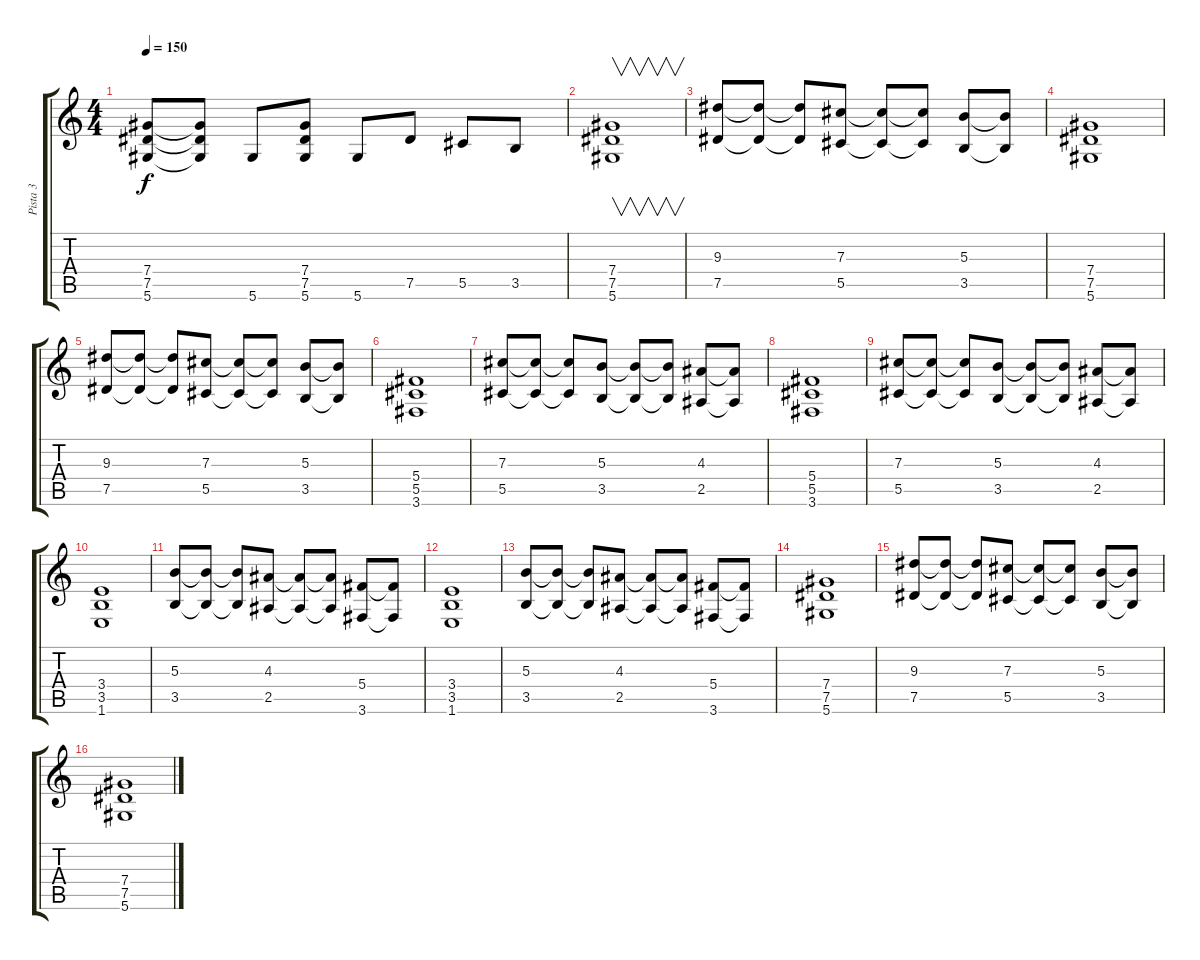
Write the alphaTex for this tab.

\track ("Pista 3" "Pista 3") {instrument distortionguitar}
\staff {score tabs}
\tuning (Eb4 Bb3 Gb3 Db3 Ab2 Eb2) {hide}
\ts (4 4)
\tempo 150
\clef g2
\ks c
(7.4 7.5 5.6).8{dy f} (7.4{t} 7.5{t} 5.6{t}).8 5.6.8 (7.4 7.5 5.6).8 5.6.8 7.5.8 5.5.8 3.5.8 |
(7.4 7.5 5.6).1{v} |
(9.3 7.5).8 (9.3{t} 7.5{t}).8 (9.3{t} 7.5{t}).8 (7.3 5.5).8 (7.3{t} 5.5{t}).8 (7.3{t} 5.5{t}).8 (5.3 3.5).8 (5.3{t} 3.5{t}).8 |
(7.4 7.5 5.6).1 |
(9.3 7.5).8 (9.3{t} 7.5{t}).8 (9.3{t} 7.5{t}).8 (7.3 5.5).8 (7.3{t} 5.5{t}).8 (7.3{t} 5.5{t}).8 (5.3 3.5).8 (5.3{t} 3.5{t}).8 |
(5.4 5.5 3.6).1 |
(7.3 5.5).8 (7.3{t} 5.5{t}).8 (7.3{t} 5.5{t}).8 (5.3 3.5).8 (5.3{t} 3.5{t}).8 (5.3{t} 3.5{t}).8 (4.3 2.5).8 (4.3{t} 2.5{t}).8 |
(5.4 5.5 3.6).1 |
(7.3 5.5).8 (7.3{t} 5.5{t}).8 (7.3{t} 5.5{t}).8 (5.3 3.5).8 (5.3{t} 3.5{t}).8 (5.3{t} 3.5{t}).8 (4.3 2.5).8 (4.3{t} 2.5{t}).8 |
(3.4 3.5 1.6).1 |
(5.3 3.5).8 (5.3{t} 3.5{t}).8 (5.3{t} 3.5{t}).8 (4.3 2.5).8 (4.3{t} 2.5{t}).8 (4.3{t} 2.5{t}).8 (5.4 3.6).8 (5.4{t} 3.6{t}).8 |
(3.4 3.5 1.6).1 |
(5.3 3.5).8 (5.3{t} 3.5{t}).8 (5.3{t} 3.5{t}).8 (4.3 2.5).8 (4.3{t} 2.5{t}).8 (4.3{t} 2.5{t}).8 (5.4 3.6).8 (5.4{t} 3.6{t}).8 |
(7.4 7.5 5.6).1 |
(9.3 7.5).8 (9.3{t} 7.5{t}).8 (9.3{t} 7.5{t}).8 (7.3 5.5).8 (7.3{t} 5.5{t}).8 (7.3{t} 5.5{t}).8 (5.3 3.5).8 (5.3{t} 3.5{t}).8 |
(7.4 7.5 5.6).1
